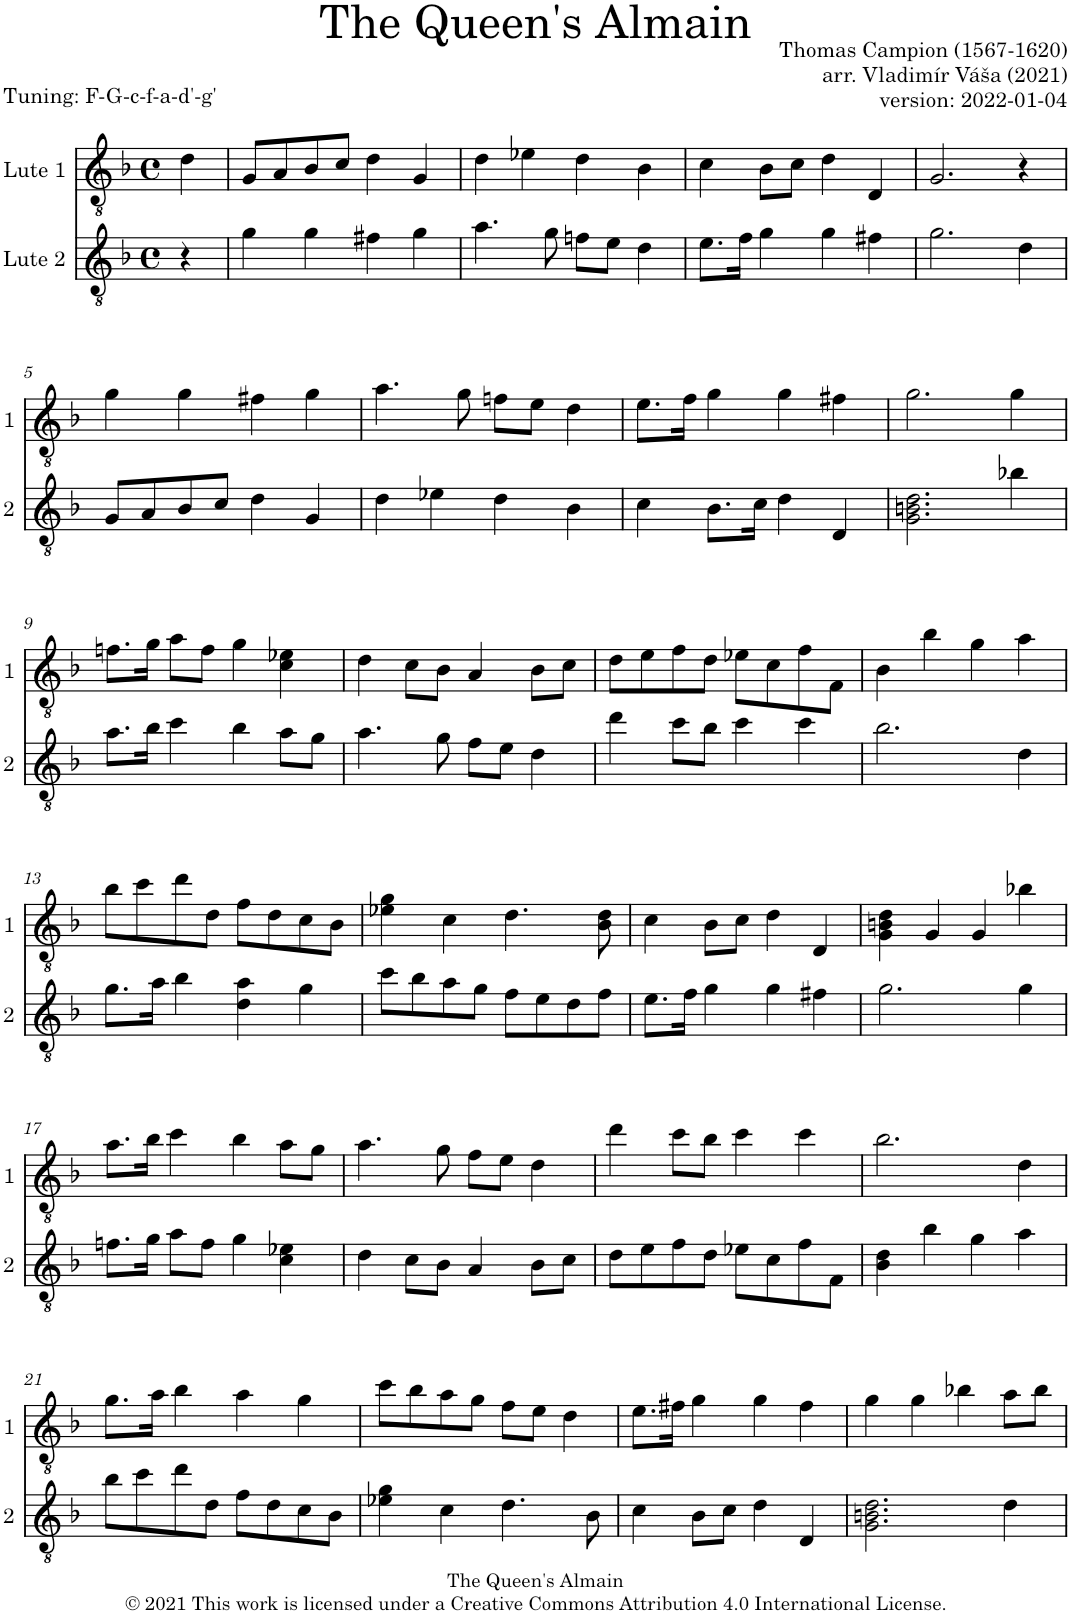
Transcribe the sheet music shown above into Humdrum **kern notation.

**kern	**kern
*part2	*part1
*staff2	*staff1
*I"Lute 2	*I"Lute 1
*clefGv2	*clefGv2
*k[b-]	*k[b-]
*M4/4	*M4/4
*met(c)	*met(c)
=	=
4r	4d\
=1	=1
4g\	8G/L
.	8A/
4g\	8B-/
.	8c/J
4f#X\	4d\
4g\	4G/
=2	=2
4.a\	4d\
.	4e-X\
8g\	.
8fn\L	4d\
8e\J	.
4d\	4B-\
=3	=3
8.e\L	4c\
16f\Jk	.
4g\	8B-\L
.	8c\J
4g\	4d\
4f#X\	4D/
=4	=4
2.g\	2.G/
4d\	4r
!!LO:LB:g=z
=5	=5
8G/L	4g\
8A/	.
8B-/	4g\
8c/J	.
4d\	4f#X\
4G/	4g\
=6	=6
4d\	4.a\
4e-X\	.
.	8g\
4d\	8fn\L
.	8e\J
4B-\	4d\
=7	=7
4c\	8.e\L
.	16f\Jk
8.B-\L	4g\
16c\Jk	.
4d\	4g\
4D/	4f#X\
=8	=8
2.G\ 2.Bn\ 2.d\	2.g\
4b-X\	4g\
!!LO:LB:g=z
=9	=9
8.a\L	8.fn\L
16b-\Jk	16g\Jk
4cc\	8a\L
.	8f\J
4b-\	4g\
8a\L	4c\ 4e-X\
8g\J	.
=10	=10
4.a\	4d\
.	8c\L
8g\	8B-\J
8f\L	4A/
8e\J	.
4d\	8B-\L
.	8c\J
=11	=11
4dd\	8d\L
.	8e\
8cc\L	8f\
8b-\J	8d\J
4cc\	8e-X\L
.	8c\
4cc\	8f\
.	8F\J
=12	=12
2.b-\	4B-\
.	4b-\
.	4g\
4d\	4a\
!!LO:LB:g=z
=13	=13
8.g\L	8b-\L
.	8cc\
16a\Jk	.
4b-\	8dd\
.	8d\J
4d\ 4a\	8f\L
.	8d\
4g\	8c\
.	8B-\J
=14	=14
8cc\L	4e-X\ 4g\
8b-\	.
8a\	4c\
8g\J	.
8f\L	4.d\
8e\	.
8d\	.
8f\J	8B-\ 8d\
=15	=15
8.e\L	4c\
16f\Jk	.
4g\	8B-\L
.	8c\J
4g\	4d\
4f#X\	4D/
=16	=16
2.g\	4G\ 4Bn\ 4d\
.	4G/
.	4G/
4g\	4b-X\
!!LO:LB:g=z
=17	=17
8.fn\L	8.a\L
16g\Jk	16b-\Jk
8a\L	4cc\
8f\J	.
4g\	4b-\
4c\ 4e-X\	8a\L
.	8g\J
=18	=18
4d\	4.a\
8c\L	.
8B-\J	8g\
4A/	8f\L
.	8e\J
8B-\L	4d\
8c\J	.
=19	=19
8d\L	4dd\
8e\	.
8f\	8cc\L
8d\J	8b-\J
8e-X\L	4cc\
8c\	.
8f\	4cc\
8F\J	.
=20	=20
4B-\ 4d\	2.b-\
4b-\	.
4g\	.
4a\	4d\
!!LO:LB:g=z
=21	=21
8b-\L	8.g\L
8cc\	.
.	16a\Jk
8dd\	4b-\
8d\J	.
8f\L	4a\
8d\	.
8c\	4g\
8B-\J	.
=22	=22
4e-X\ 4g\	8cc\L
.	8b-\
4c\	8a\
.	8g\J
4.d\	8f\L
.	8e\J
.	4d\
8B-\	.
=23	=23
4c\	8.e\L
.	16f#X\Jk
8B-\L	4g\
8c\J	.
4d\	4g\
4D/	4f#\
=24	=24
2.G\ 2.Bn\ 2.d\	4g\
.	4g\
.	4b-X\
4d\	8a\L
.	8b-\J
=	=
*-	*-
